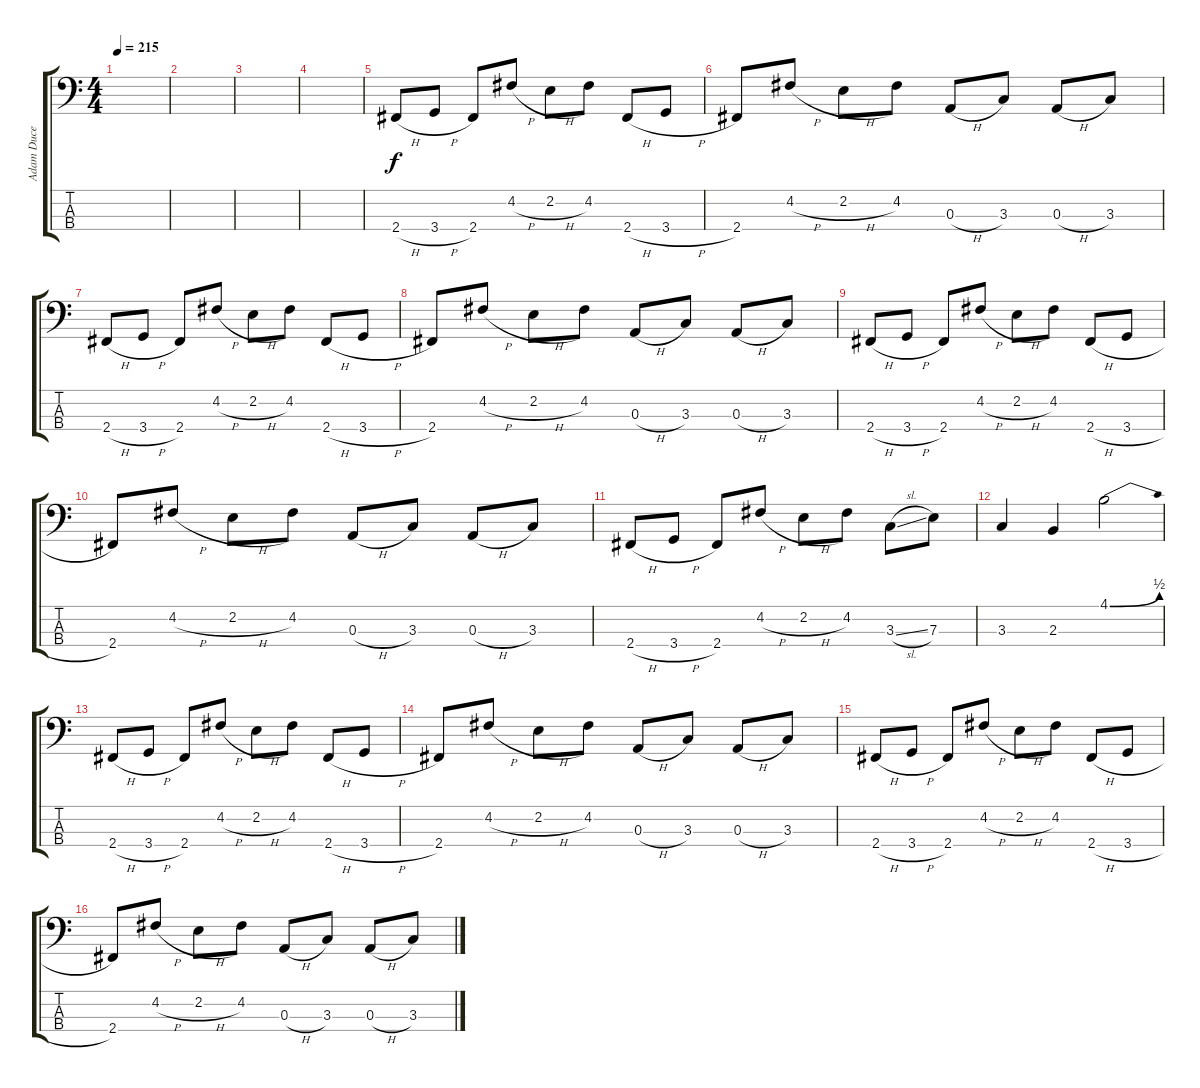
\track ("Adam Duce" "Adam Duce") {instrument electricbassfinger}
\staff {score tabs}
\tuning (G2 D2 A1 E1) {hide}
\ts (4 4)
\tempo 215
\clef f4
\ks c
|
|
|
|
2.4{h}.8 3.4{h}.8 2.4.8 4.2{h}.8 2.2{h}.8 4.2.8 2.4{h}.8 3.4{h}.8 |
2.4.8 4.2{h}.8 2.2{h}.8 4.2.8 0.3{h}.8 3.3.8 0.3{h}.8 3.3.8 |
2.4{h}.8 3.4{h}.8 2.4.8 4.2{h}.8 2.2{h}.8 4.2.8 2.4{h}.8 3.4{h}.8 |
2.4.8 4.2{h}.8 2.2{h}.8 4.2.8 0.3{h}.8 3.3.8 0.3{h}.8 3.3.8 |
2.4{h}.8 3.4{h}.8 2.4.8 4.2{h}.8 2.2{h}.8 4.2.8 2.4{h}.8 3.4{h}.8 |
2.4.8 4.2{h}.8 2.2{h}.8 4.2.8 0.3{h}.8 3.3.8 0.3{h}.8 3.3.8 |
2.4{h}.8 3.4{h}.8 2.4.8 4.2{h}.8 2.2{h}.8 4.2.8 3.3{sl}.8 7.3.8 |
3.3.4 2.3.4 4.1{be (bend 0 0 60 2)}.2 |
2.4{h}.8 3.4{h}.8 2.4.8 4.2{h}.8 2.2{h}.8 4.2.8 2.4{h}.8 3.4{h}.8 |
2.4.8 4.2{h}.8 2.2{h}.8 4.2.8 0.3{h}.8 3.3.8 0.3{h}.8 3.3.8 |
2.4{h}.8 3.4{h}.8 2.4.8 4.2{h}.8 2.2{h}.8 4.2.8 2.4{h}.8 3.4{h}.8 |
2.4.8 4.2{h}.8 2.2{h}.8 4.2.8 0.3{h}.8 3.3.8 0.3{h}.8 3.3.8
